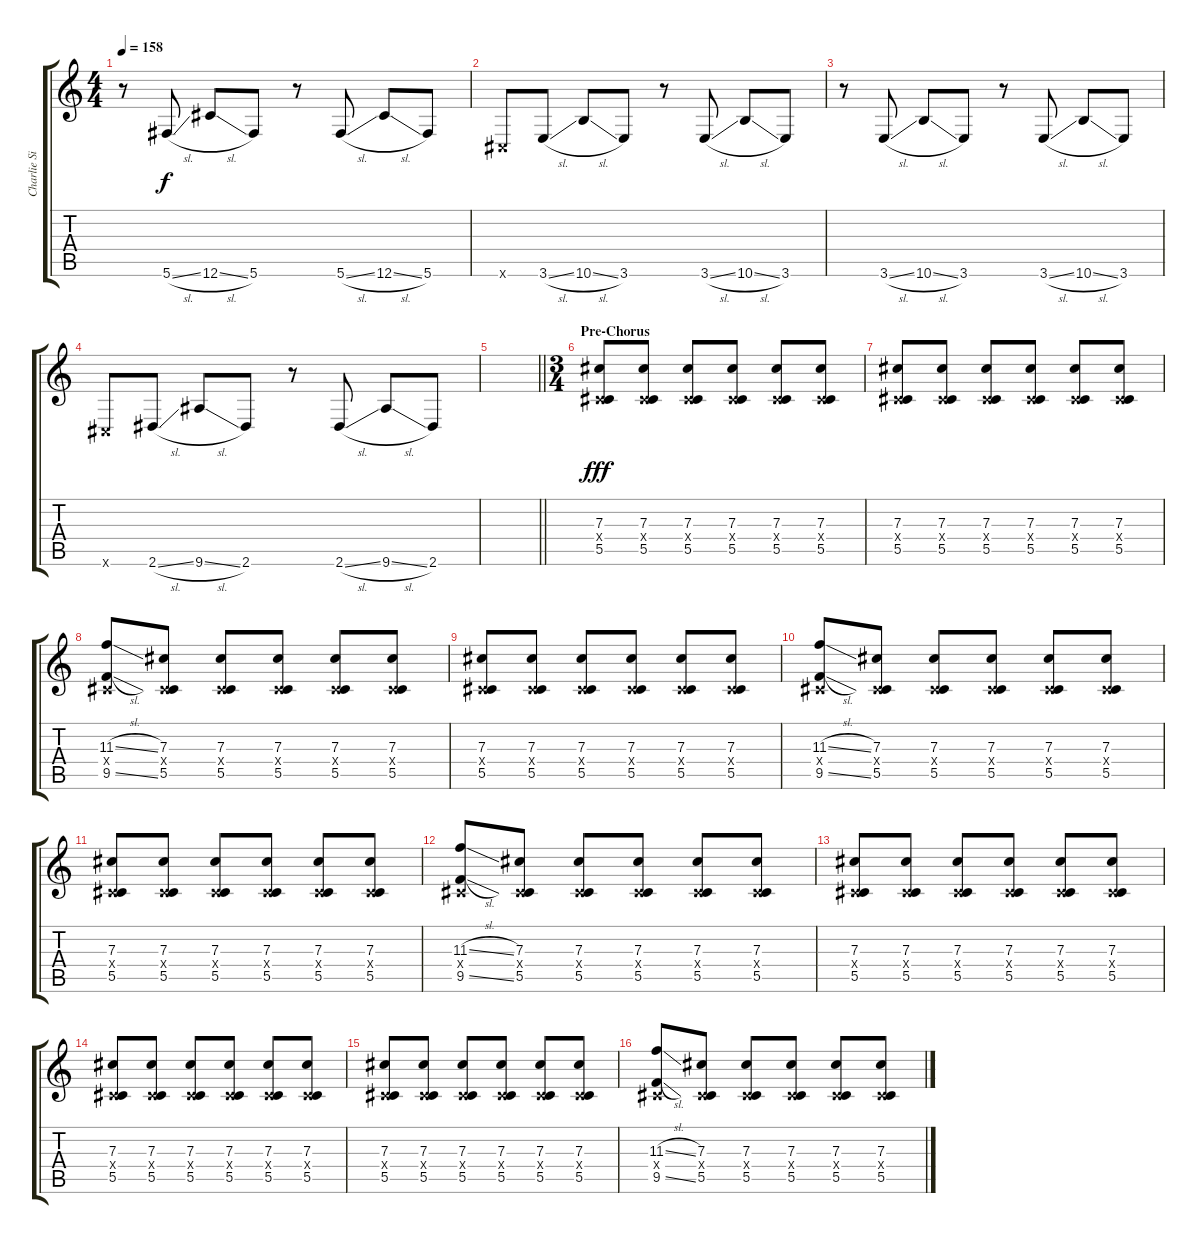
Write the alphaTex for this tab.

\track ("Charlie Simpson" "Charlie Si") {instrument electricguitarjazz}
\staff {score tabs}
\tuning (Eb4 Bb3 Gb3 Db3 Ab2 Db2) {hide}
\ts (4 4)
\tempo 158
\clef g2
\ks c
r.8{dy f} 5.6{sl}.8 12.6{sl}.8 5.6.8 r.8 5.6{sl}.8 12.6{sl}.8 5.6.8 |
0.6{x}.8 3.6{sl}.8 10.6{sl}.8 3.6.8 r.8 3.6{sl}.8 10.6{sl}.8 3.6.8 |
r.8 3.6{sl}.8 10.6{sl}.8 3.6.8 r.8 3.6{sl}.8 10.6{sl}.8 3.6.8 |
0.6{x}.8 2.6{sl}.8 9.6{sl}.8 2.6.8 r.8 2.6{sl}.8 9.6{sl}.8 2.6.8 |
\barLineRight lightlight
|
\ts (3 4)
\section ("" "Pre-Chorus")
(7.3 0.4{x} 5.5).8{dy fff volume 9 instrument electricguitarjazz} (7.3 0.4{x} 5.5).8 (7.3 0.4{x} 5.5).8 (7.3 0.4{x} 5.5).8 (7.3 0.4{x} 5.5).8 (7.3 0.4{x} 5.5).8 |
(7.3 0.4{x} 5.5).8 (7.3 0.4{x} 5.5).8 (7.3 0.4{x} 5.5).8 (7.3 0.4{x} 5.5).8 (7.3 0.4{x} 5.5).8 (7.3 0.4{x} 5.5).8 |
(11.3{sl} 0.4{x} 9.5{sl}).8 (7.3 0.4{x} 5.5).8 (7.3 0.4{x} 5.5).8 (7.3 0.4{x} 5.5).8 (7.3 0.4{x} 5.5).8 (7.3 0.4{x} 5.5).8 |
(7.3 0.4{x} 5.5).8 (7.3 0.4{x} 5.5).8 (7.3 0.4{x} 5.5).8 (7.3 0.4{x} 5.5).8 (7.3 0.4{x} 5.5).8 (7.3 0.4{x} 5.5).8 |
(11.3{sl} 0.4{x} 9.5{sl}).8 (7.3 0.4{x} 5.5).8 (7.3 0.4{x} 5.5).8 (7.3 0.4{x} 5.5).8 (7.3 0.4{x} 5.5).8 (7.3 0.4{x} 5.5).8 |
(7.3 0.4{x} 5.5).8 (7.3 0.4{x} 5.5).8 (7.3 0.4{x} 5.5).8 (7.3 0.4{x} 5.5).8 (7.3 0.4{x} 5.5).8 (7.3 0.4{x} 5.5).8 |
(11.3{sl} 0.4{x} 9.5{sl}).8 (7.3 0.4{x} 5.5).8 (7.3 0.4{x} 5.5).8 (7.3 0.4{x} 5.5).8 (7.3 0.4{x} 5.5).8 (7.3 0.4{x} 5.5).8 |
(7.3 0.4{x} 5.5).8 (7.3 0.4{x} 5.5).8 (7.3 0.4{x} 5.5).8 (7.3 0.4{x} 5.5).8 (7.3 0.4{x} 5.5).8 (7.3 0.4{x} 5.5).8 |
(7.3 0.4{x} 5.5).8 (7.3 0.4{x} 5.5).8 (7.3 0.4{x} 5.5).8 (7.3 0.4{x} 5.5).8 (7.3 0.4{x} 5.5).8 (7.3 0.4{x} 5.5).8 |
(7.3 0.4{x} 5.5).8 (7.3 0.4{x} 5.5).8 (7.3 0.4{x} 5.5).8 (7.3 0.4{x} 5.5).8 (7.3 0.4{x} 5.5).8 (7.3 0.4{x} 5.5).8 |
(11.3{sl} 0.4{x} 9.5{sl}).8 (7.3 0.4{x} 5.5).8 (7.3 0.4{x} 5.5).8 (7.3 0.4{x} 5.5).8 (7.3 0.4{x} 5.5).8 (7.3 0.4{x} 5.5).8
